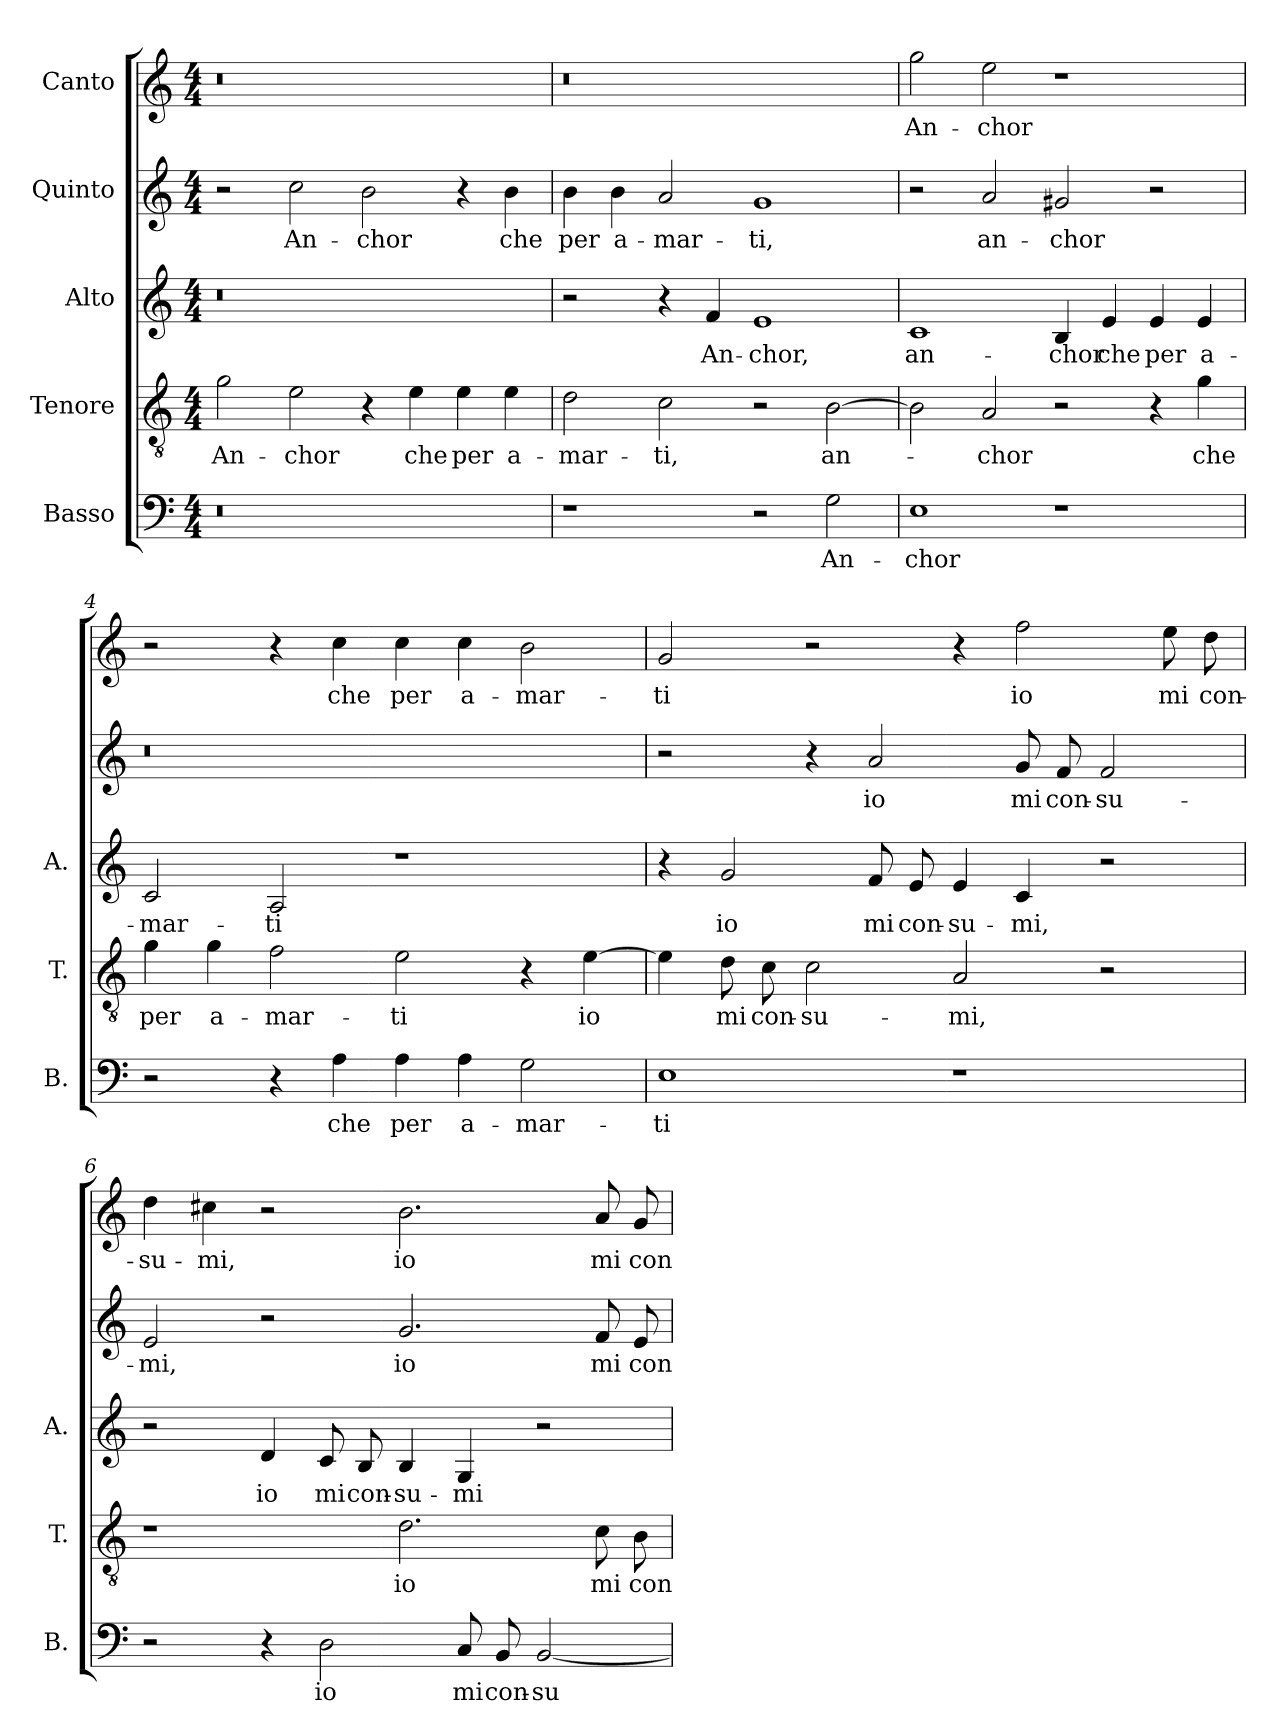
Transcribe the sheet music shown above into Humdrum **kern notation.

**kern	**text	**kern	**text	**kern	**text	**kern	**text	**kern	**text
*part5	*part5	*part4	*part4	*part3	*part3	*part2	*part2	*part1	*part1
*staff5	*staff5	*staff4	*staff4	*staff3	*staff3	*staff2	*staff2	*staff1	*staff1
*I"Basso	*	*I"Tenore	*	*I"Alto	*	*I"Quinto	*	*I"Canto	*
*I'B.	*	*I'T.	*	*I'A.	*	*	*	*	*
*clefF4	*	*clefGv2	*	*clefG2	*	*clefG2	*	*clefG2	*
*k[]	*	*k[]	*	*k[]	*	*k[]	*	*k[]	*
*C:	*	*C:	*	*C:	*	*C:	*	*C:	*
*M4/4	*	*M4/4	*	*M4/4	*	*M4/4	*	*M4/4	*
=1	=1	=1	=1	=1	=1	=1	=1	=1	=1
!LO:N:vis=0	!	!	!	!LO:N:vis=0	!	!	!	!LO:N:vis=0	!
1r	.	2g\	An-	1r	.	2r	.	1r	.
.	.	2e\	-chor	.	.	2cc\	An-	.	.
1ryy	.	4r	.	1ryy	.	2b\	-chor	1ryy	.
.	.	4e\	che	.	.	.	.	.	.
.	.	4e\	per	.	.	4r	.	.	.
.	.	4e\	a-	.	.	4b\	che	.	.
=2	=2	=2	=2	=2	=2	=2	=2	=2	=2
!	!	!	!	!	!	!	!	!LO:N:vis=0	!
1r	.	2d\	-mar-	2r	.	4b\	per	1r	.
.	.	.	.	.	.	4b\	a-	.	.
.	.	2c\	-ti,	4r	.	2a/	-mar-	.	.
.	.	.	.	4f/	An-	.	.	.	.
2r	.	2r	.	1e/	-chor,	1g/	-ti,	1ryy	.
2G\	An-	[2B\	an-	.	.	.	.	.	.
=3	=3	=3	=3	=3	=3	=3	=3	=3	=3
1E\	-chor	2B\]	.	1c/	an-	2r	.	2gg\	An-
.	.	2A/	-chor	.	.	2a/	an-	2ee\	-chor
1r	.	2r	.	4B/	-chor	2g#X/	-chor	1r	.
.	.	.	.	4e/	che	.	.	.	.
.	.	4r	.	4e/	per	2r	.	.	.
.	.	4g\	che	4e/	a-	.	.	.	.
=4	=4	=4	=4	=4	=4	=4	=4	=4	=4
!	!	!	!	!	!	!LO:N:vis=0	!	!	!
2r	.	4g\	per	2c/	-mar-	1r	.	2r	.
.	.	4g\	a-	.	.	.	.	.	.
4r	.	2f\	-mar-	2A/	-ti	.	.	4r	.
4A\	che	.	.	.	.	.	.	4cc\	che
4A\	per	2e\	-ti	1r	.	1ryy	.	4cc\	per
4A\	a-	.	.	.	.	.	.	4cc\	a-
2G\	-mar-	4r	.	.	.	.	.	2b\	-mar-
.	.	[4e\	io	.	.	.	.	.	.
=5	=5	=5	=5	=5	=5	=5	=5	=5	=5
1E\	-ti	4e\]	.	4r	.	2r	.	2g/	-ti
.	.	8d\	mi	2g/	io	.	.	.	.
.	.	8c\	con-	.	.	.	.	.	.
.	.	2c\	-su-	.	.	4r	.	2r	.
.	.	.	.	8f/	mi	2a/	io	.	.
.	.	.	.	8e/	con-	.	.	.	.
1r	.	2A/	-mi,	4e/	-su-	.	.	4r	.
.	.	.	.	4c/	-mi,	8g/	mi	2ff\	io
.	.	.	.	.	.	8f/	con-	.	.
.	.	2r	.	2r	.	2f/	-su-	.	.
.	.	.	.	.	.	.	.	8ee\	mi
.	.	.	.	.	.	.	.	8dd\	con-
=6	=6	=6	=6	=6	=6	=6	=6	=6	=6
2r	.	1r	.	2r	.	2e/	-mi,	4dd\	-su-
.	.	.	.	.	.	.	.	4cc#X\	-mi,
4r	.	.	.	4d/	io	2r	.	2r	.
2D\	io	.	.	8c/	mi	.	.	.	.
.	.	.	.	8B/	con-	.	.	.	.
.	.	2.d\	io	4B/	-su-	2.g/	io	2.b\	io
8C/	mi	.	.	4G/	-mi	.	.	.	.
8BB/	con-	.	.	.	.	.	.	.	.
[2BB/	-su-	.	.	2r	.	.	.	.	.
.	.	8c\	mi	.	.	8f/	mi	8a/	mi
.	.	8B\	con-	.	.	8e/	con-	8g/	con-
=	=	=	=	=	=	=	=	=	=
*-	*-	*-	*-	*-	*-	*-	*-	*-	*-
